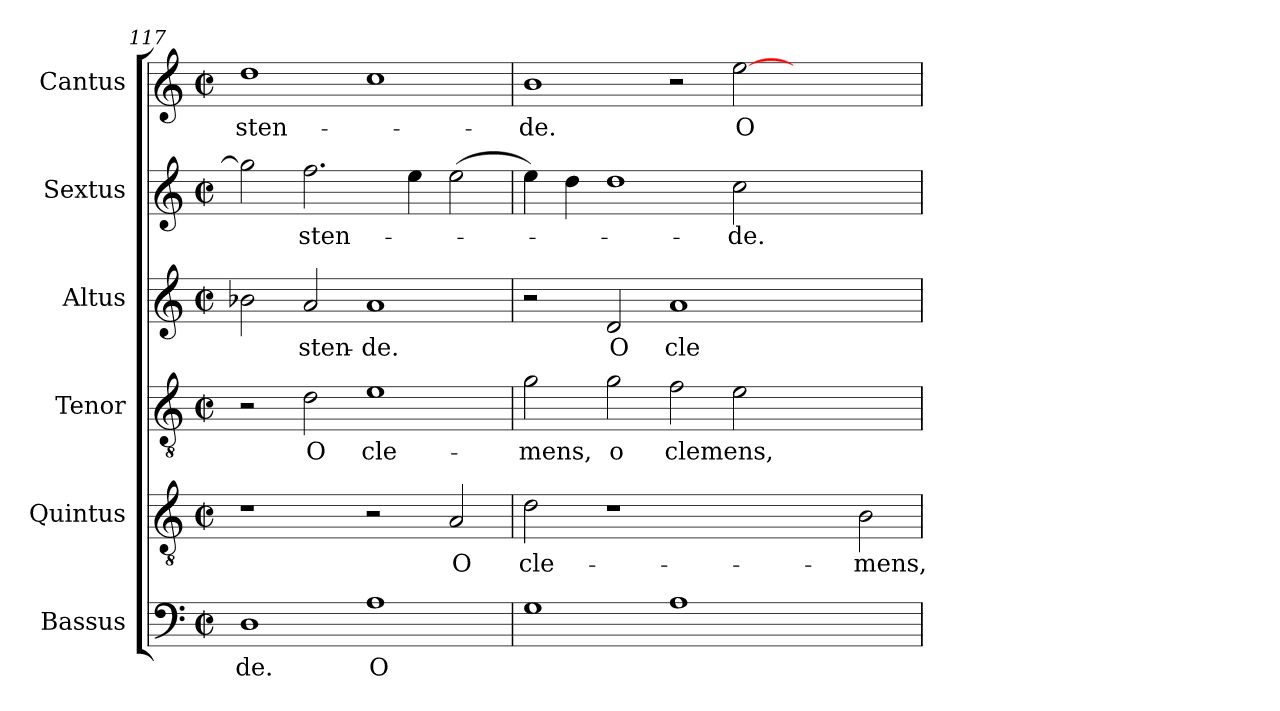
**kern	**text	**kern	**text	**kern	**text	**kern	**text	**kern	**text	**kern	**text
*part6	*part6	*part5	*part5	*part4	*part4	*part3	*part3	*part2	*part2	*part1	*part1
*staff6	*staff6	*staff5	*staff5	*staff4	*staff4	*staff3	*staff3	*staff2	*staff2	*staff1	*staff1
*I"Bassus	*	*I"Quintus	*	*I"Tenor	*	*I"Altus	*	*I"Sextus	*	*I"Cantus	*
*I'Bassus	*	*I'Quintus	*	*I'Tenor	*	*I'Altus	*	*I'Sextus	*	*I'Cantus	*
*clefF4	*	*clefGv2	*	*clefGv2	*	*clefG2	*	*clefG2	*	*clefG2	*
*M2/2	*	*M2/2	*	*M2/2	*	*M2/2	*	*M2/2	*	*M2/2	*
*met(c|)	*	*met(c|)	*	*met(c|)	*	*met(c|)	*	*met(c|)	*	*met(c|)	*
=117	=117	=117	=117	=117	=117	=117	=117	=117	=117	=117	=117
!	!LO:LY:b:cj	!	!	!	!	!	!	!	!	!	!LO:LY:b
1D	de.	1r	.	2r	.	2b-X\	.	2gg\]	.	1dd	-sten-
!	!	!	!	!	!LO:LY:b:cj	!	!LO:LY:b:cj	!	!LO:LY:b	!	!
.	.	.	.	2d\	O	2a/	-sten-	2.ff\	-sten-	.	.
!	!LO:LY:b:cj	!	!	!	!LO:LY:b:cj	!	!LO:LY:b:cj	!	!	!	!
1A	O	2r	.	1e	cle-	1a	-de.	.	.	1cc	.
.	.	.	.	.	.	.	.	4ee\	.	.	.
!	!	!	!LO:LY:b:cj	!	!	!	!	!	!	!	!
.	.	2A/	O	.	.	.	.	(>2ee\	.	.	.
=118	=118	=118	=118	=118	=118	=118	=118	=118	=118	=118	=118
!	!	!	!LO:LY:b:cj	!	!LO:LY:b:cj	!	!	!	!	!	!LO:LY:b:cj
1G	.	2d\	cle-	2g\	-mens,	2r	.	4ee\)	.	1b	-de.
.	.	.	.	.	.	.	.	4dd\	.	.	.
!	!	!LO:N:vis=1	!	!	!LO:LY:b:cj	!	!LO:LY:b:cj	!	!	!	!
.	.	0r	.	2g\	o	2d/	O	1dd	.	.	.
!	!	!	!	!	!LO:LY:b	!	!LO:LY:b:cj	!	!	!	!
1A	.	.	.	2f\	clemens,	1a	cle-	.	.	2r	.
!	!	!	!	!	!	!	!	!	!LO:LY:b:cj	!	!LO:LY:b:cj
.	.	.	.	2e\	.	.	.	2cc\	-de.	[>2ee\	O
1ryy	.	.	.	1ryy	.	1ryy	.	1ryy	.	1ryy	.
!	!	!	!LO:LY:b:cj	!	!	!	!	!	!	!	!
.	.	2B\	-mens,	.	.	.	.	.	.	.	.
=	=	=	=	=	=	=	=	=	=	=	=
*-	*-	*-	*-	*-	*-	*-	*-	*-	*-	*-	*-
